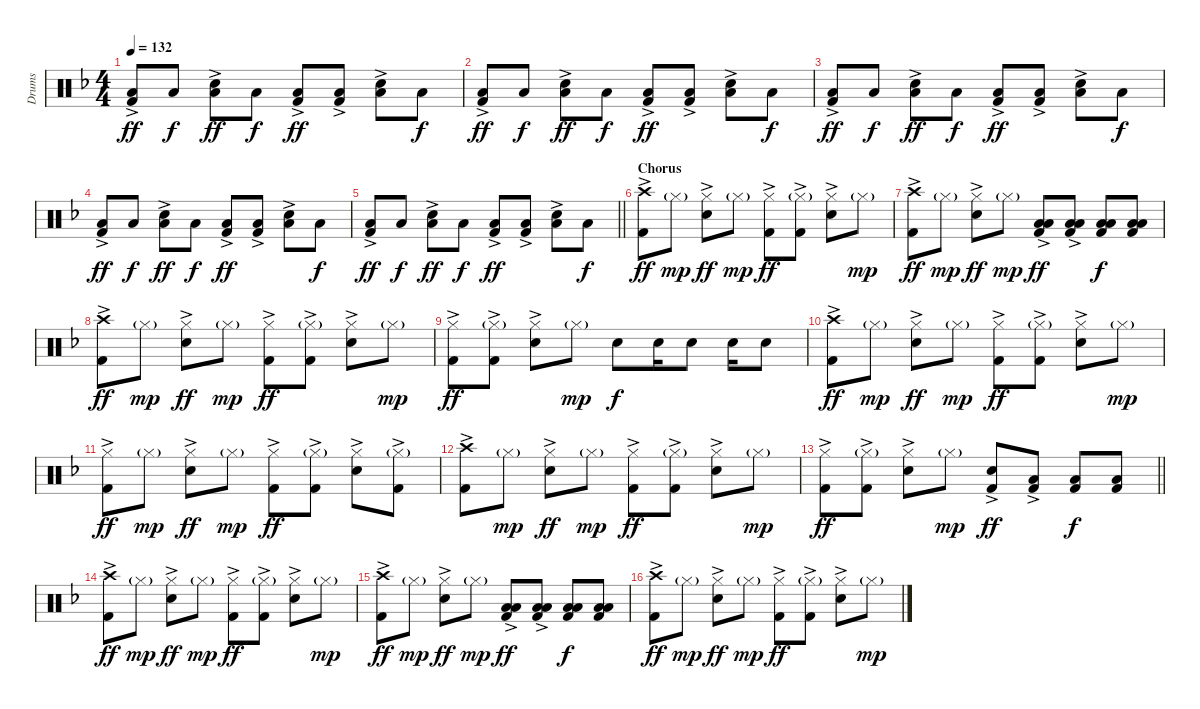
\track ("Drums" "Drums") {instrument percussion}
\staff {score}
\articulation defaults
\ts (4 4)
\tempo 132
\clef neutral
\ks f
("Low Floor Tom (hit)"{ac} "Kick (hit) 2"{ac}).8{dy ff} "Low Floor Tom (hit)".8{dy f} ("Snare (hit) 2"{ac} "Low Floor Tom (hit)"{ac}).8{dy ff} "Low Floor Tom (hit)".8{dy f} ("Low Floor Tom (hit)"{ac} "Kick (hit) 2"{ac}).8{dy ff} ("Low Floor Tom (hit)" "Kick (hit) 2"{ac}).8 ("Snare (hit) 2"{ac} "Low Floor Tom (hit)"{ac}).8 "Low Floor Tom (hit)".8{dy f} |
("Low Floor Tom (hit)"{ac} "Kick (hit) 2"{ac}).8{dy ff} "Low Floor Tom (hit)".8{dy f} ("Snare (hit) 2"{ac} "Low Floor Tom (hit)"{ac}).8{dy ff} "Low Floor Tom (hit)".8{dy f} ("Low Floor Tom (hit)"{ac} "Kick (hit) 2"{ac}).8{dy ff} ("Low Floor Tom (hit)" "Kick (hit) 2"{ac}).8 ("Snare (hit) 2"{ac} "Low Floor Tom (hit)"{ac}).8 "Low Floor Tom (hit)".8{dy f} |
("Low Floor Tom (hit)"{ac} "Kick (hit) 2"{ac}).8{dy ff} "Low Floor Tom (hit)".8{dy f} ("Snare (hit) 2"{ac} "Low Floor Tom (hit)"{ac}).8{dy ff} "Low Floor Tom (hit)".8{dy f} ("Low Floor Tom (hit)"{ac} "Kick (hit) 2"{ac}).8{dy ff} ("Low Floor Tom (hit)" "Kick (hit) 2"{ac}).8 ("Snare (hit) 2"{ac} "Low Floor Tom (hit)"{ac}).8 "Low Floor Tom (hit)".8{dy f} |
("Low Floor Tom (hit)"{ac} "Kick (hit) 2"{ac}).8{dy ff} "Low Floor Tom (hit)".8{dy f} ("Snare (hit) 2"{ac} "Low Floor Tom (hit)"{ac}).8{dy ff} "Low Floor Tom (hit)".8{dy f} ("Low Floor Tom (hit)"{ac} "Kick (hit) 2"{ac}).8{dy ff} ("Low Floor Tom (hit)" "Kick (hit) 2"{ac}).8 ("Snare (hit) 2"{ac} "Low Floor Tom (hit)"{ac}).8 "Low Floor Tom (hit)".8{dy f} |
\barLineRight lightlight
("Low Floor Tom (hit)"{ac} "Kick (hit) 2"{ac}).8{dy ff} "Low Floor Tom (hit)".8{dy f} ("Snare (hit) 2"{ac} "Low Floor Tom (hit)"{ac}).8{dy ff} "Low Floor Tom (hit)".8{dy f} ("Low Floor Tom (hit)"{ac} "Kick (hit) 2"{ac}).8{dy ff} ("Low Floor Tom (hit)" "Kick (hit) 2"{ac}).8 ("Snare (hit) 2"{ac} "Low Floor Tom (hit)"{ac}).8 "Low Floor Tom (hit)".8{dy f} |
\section ("" "Chorus")
("Crash high (hit)" "Kick (hit) 2"{ac}).8{dy ff} "Hi-Hat (closed)"{g}.8{dy mp} ("Hi-Hat (closed)" "Snare (hit) 2"{ac}).8{dy ff} "Hi-Hat (closed)"{g}.8{dy mp} ("Hi-Hat (closed)" "Kick (hit) 2"{ac}).8{dy ff} ("Hi-Hat (closed)"{g} "Kick (hit) 2"{ac}).8 ("Hi-Hat (closed)" "Snare (hit) 2"{ac}).8 "Hi-Hat (closed)"{g}.8{dy mp} |
("Crash high (hit)" "Kick (hit) 2"{ac}).8{dy ff} "Hi-Hat (closed)"{g}.8{dy mp} ("Hi-Hat (closed)" "Snare (hit) 2"{ac}).8{dy ff} "Hi-Hat (closed)"{g}.8{dy mp} ("Low Tom (hit)" "Low Floor Tom (hit)" "Kick (hit) 2"{ac}).8{dy ff} ("Low Tom (hit)" "Low Floor Tom (hit)" "Kick (hit) 2"{ac}).8 ("Low Tom (hit)" "Low Floor Tom (hit)" "Kick (hit) 2").8{dy f} ("Low Tom (hit)" "Low Floor Tom (hit)" "Kick (hit) 2").8 |
("Crash high (hit)" "Kick (hit) 2"{ac}).8{dy ff} "Hi-Hat (closed)"{g}.8{dy mp} ("Hi-Hat (closed)" "Snare (hit) 2"{ac}).8{dy ff} "Hi-Hat (closed)"{g}.8{dy mp} ("Hi-Hat (closed)" "Kick (hit) 2"{ac}).8{dy ff} ("Hi-Hat (closed)"{g} "Kick (hit) 2"{ac}).8 ("Hi-Hat (closed)" "Snare (hit) 2"{ac}).8 "Hi-Hat (closed)"{g}.8{dy mp} |
("Hi-Hat (closed)" "Kick (hit) 2"{ac}).8{dy ff} ("Hi-Hat (closed)"{g} "Kick (hit) 2"{ac}).8 ("Hi-Hat (closed)" "Snare (hit) 2"{ac}).8 "Hi-Hat (closed)"{g}.8{dy mp} "Snare (hit) 2".8{dy f} "Snare (hit) 2".16 "Snare (hit) 2".8 "Snare (hit) 2".16 "Snare (hit) 2".8 |
("Crash high (hit)" "Kick (hit) 2"{ac}).8{dy ff} "Hi-Hat (closed)"{g}.8{dy mp} ("Hi-Hat (closed)" "Snare (hit) 2"{ac}).8{dy ff} "Hi-Hat (closed)"{g}.8{dy mp} ("Hi-Hat (closed)" "Kick (hit) 2"{ac}).8{dy ff} ("Hi-Hat (closed)"{g} "Kick (hit) 2"{ac}).8 ("Hi-Hat (closed)" "Snare (hit) 2"{ac}).8 "Hi-Hat (closed)"{g}.8{dy mp} |
("Hi-Hat (closed)" "Kick (hit) 2"{ac}).8{dy ff} "Hi-Hat (closed)"{g}.8{dy mp} ("Hi-Hat (closed)" "Snare (hit) 2"{ac}).8{dy ff} "Hi-Hat (closed)"{g}.8{dy mp} ("Hi-Hat (closed)" "Kick (hit) 2"{ac}).8{dy ff} ("Hi-Hat (closed)"{g} "Kick (hit) 2"{ac}).8 ("Hi-Hat (closed)" "Snare (hit) 2"{ac}).8 ("Hi-Hat (closed)"{g} "Kick (hit) 2"{ac}).8 |
("Crash high (hit)" "Kick (hit) 2"{ac}).8 "Hi-Hat (closed)"{g}.8{dy mp} ("Hi-Hat (closed)" "Snare (hit) 2"{ac}).8{dy ff} "Hi-Hat (closed)"{g}.8{dy mp} ("Hi-Hat (closed)" "Kick (hit) 2"{ac}).8{dy ff} ("Hi-Hat (closed)"{g} "Kick (hit) 2"{ac}).8 ("Hi-Hat (closed)" "Snare (hit) 2"{ac}).8 "Hi-Hat (closed)"{g}.8{dy mp} |
\barLineRight lightlight
("Hi-Hat (closed)" "Kick (hit) 2"{ac}).8{dy ff} ("Hi-Hat (closed)"{g} "Kick (hit) 2"{ac}).8 ("Hi-Hat (closed)" "Snare (hit) 2"{ac}).8 "Hi-Hat (closed)"{g}.8{dy mp} ("Snare (hit) 2"{ac} "Kick (hit) 2"{ac}).8{dy ff} ("Low Tom (hit)" "Kick (hit) 2"{ac}).8 ("Low Tom (hit)" "Kick (hit) 2").8{dy f} ("Low Tom (hit)" "Kick (hit) 2").8 |
("Crash high (hit)" "Kick (hit) 2"{ac}).8{dy ff} "Hi-Hat (closed)"{g}.8{dy mp} ("Hi-Hat (closed)" "Snare (hit) 2"{ac}).8{dy ff} "Hi-Hat (closed)"{g}.8{dy mp} ("Hi-Hat (closed)" "Kick (hit) 2"{ac}).8{dy ff} ("Hi-Hat (closed)"{g} "Kick (hit) 2"{ac}).8 ("Hi-Hat (closed)" "Snare (hit) 2"{ac}).8 "Hi-Hat (closed)"{g}.8{dy mp} |
("Crash high (hit)" "Kick (hit) 2"{ac}).8{dy ff} "Hi-Hat (closed)"{g}.8{dy mp} ("Hi-Hat (closed)" "Snare (hit) 2"{ac}).8{dy ff} "Hi-Hat (closed)"{g}.8{dy mp} ("Low Tom (hit)" "Low Floor Tom (hit)" "Kick (hit) 2"{ac}).8{dy ff} ("Low Tom (hit)" "Low Floor Tom (hit)" "Kick (hit) 2"{ac}).8 ("Low Tom (hit)" "Low Floor Tom (hit)" "Kick (hit) 2").8{dy f} ("Low Tom (hit)" "Low Floor Tom (hit)" "Kick (hit) 2").8 |
("Crash high (hit)" "Kick (hit) 2"{ac}).8{dy ff} "Hi-Hat (closed)"{g}.8{dy mp} ("Hi-Hat (closed)" "Snare (hit) 2"{ac}).8{dy ff} "Hi-Hat (closed)"{g}.8{dy mp} ("Hi-Hat (closed)" "Kick (hit) 2"{ac}).8{dy ff} ("Hi-Hat (closed)"{g} "Kick (hit) 2"{ac}).8 ("Hi-Hat (closed)" "Snare (hit) 2"{ac}).8 "Hi-Hat (closed)"{g}.8{dy mp}
